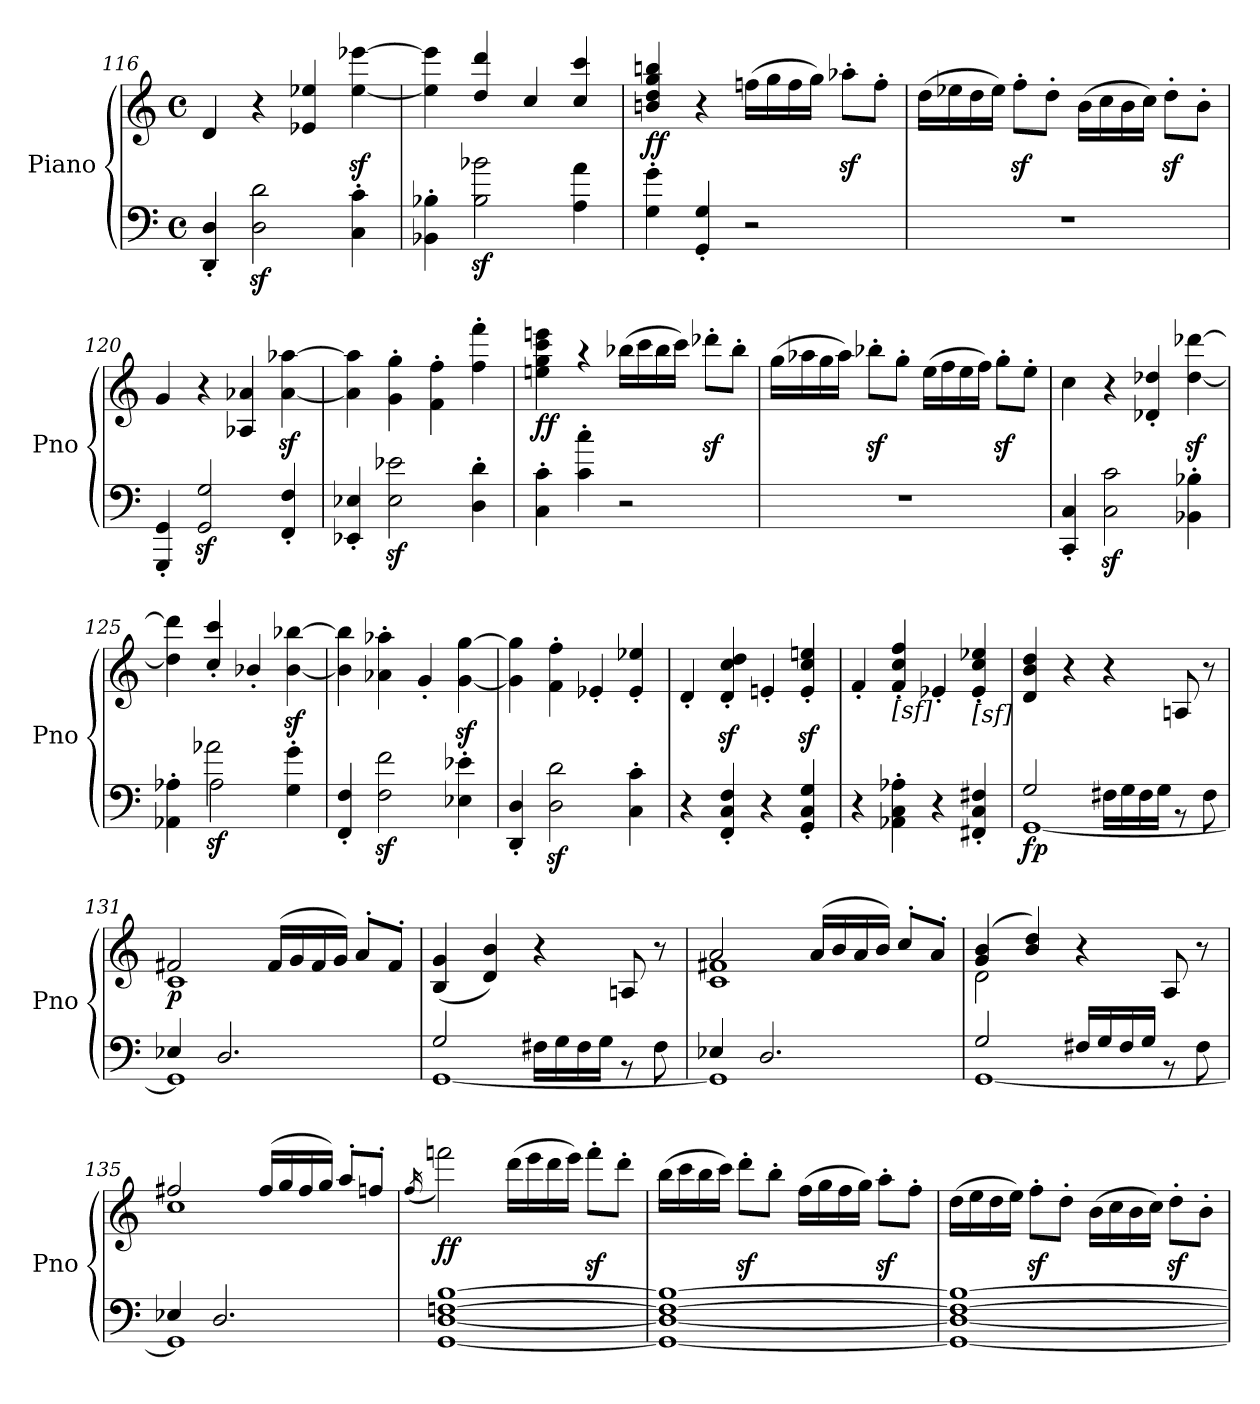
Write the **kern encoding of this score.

**kern	**kern	**dynam
*part1	*part1	*part1
*staff2	*staff1	*staff1/2
*I"Piano	*	*
*I'Pno	*	*
*clefF4	*clefG2	*
*k[]	*k[]	*
*M4/4	*M4/4	*
*met(c)	*met(c)	*
=116	=116	=116
4DD/' 4D/'	4d/	.
2D\z< 2d\z<	4r	.
.	4e-X/ 4ee-X/	.
4C\' 4c\'	[4ee-\z< [4eee-X\z<	.
=117	=117	=117
4BB-X\' 4B-X\'	4ee-\] 4eee-\]	.
2B-\z< 2b-X\z<	4dd/ 4ddd/	.
.	4cc/	.
4A\ 4a\	4cc/ 4ccc/	.
=118	=118	=118
!	!	!LO:DY:b
4G\' 4g\'	4bn/ 4dd/ 4gg/ 4bbn/	ff
4GG/' 4G/'	4r	.
2r	(>16ffn\LL	.
.	16gg\	.
.	16ff\	.
.	16gg\JJ)	.
.	8aa-Xz<'\L	.
.	8ff'\J	.
!!LO:LB:g=z
=119	=119	=119
1r	(>16dd\LL	.
.	16ee-X\	.
.	16dd\	.
.	16ee-\JJ)	.
.	8ffz<'\L	.
.	8dd'\J	.
.	(>16b\LL	.
.	16cc\	.
.	16b\	.
.	16cc\JJ)	.
.	8ddz<'\L	.
.	8b'\J	.
=120	=120	=120
4GGG/' 4GG/'	4g/	.
2GG/z< 2G/z<	4r	.
.	4A-X/ 4a-X/	.
4FF/' 4F/'	[4a-\z< [4aa-X\z<	.
=121	=121	=121
4EE-X/' 4E-X/'	4a-\] 4aa-\]	.
2E-\z< 2e-X\z<	4g\' 4gg\'	.
.	4f\' 4ff\'	.
4D\' 4d\'	4ff\' 4fff\'	.
=122	=122	=122
!	!	!LO:DY:b
4C\' 4c\'	4een\ 4gg\ 4ccc\ 4eeen\	ff
4c\' 4cc\'	4raa	.
2r	(>16bb-X\LL	.
.	16ccc\	.
.	16bb-\	.
.	16ccc\JJ)	.
.	8ddd-Xz<'\L	.
.	8bb-'\J	.
!!LO:LB:g=z
=123	=123	=123
1r	(>16gg\LL	.
.	16aa-X\	.
.	16gg\	.
.	16aa-\JJ)	.
.	8bb-Xz<'\L	.
.	8gg'\J	.
.	(>16ee\LL	.
.	16ff\	.
.	16ee\	.
.	16ff\JJ)	.
.	8ggz<'\L	.
.	8ee'\J	.
=124	=124	=124
4CC/' 4C/'	4cc\	.
2C\z< 2c\z<	4r	.
.	4d-X/' 4dd-X/'	.
4BB-X\' 4B-X\'	[4dd-\z< [4ddd-X\z<	.
=125	=125	=125
*^	*	*
4AA-X\' 4A-X\'	4ryy	4dd-\] 4ddd-\]	.
!	!	!	!LO:DY:b=2
2a-X\	2A-\	4cc/' 4ccc/'	sf
.	.	4b-X'/	.
4G\' 4g\'	4ryy	[4b-\z> [4bb-X\z>	.
*v	*v	*	*
=126	=126	=126
4FF/' 4F/'	4b-\] 4bb-\]	.
2F\z< 2f\z<	4a-X\' 4aa-X\'	.
.	4g'/	.
4E-X\' 4e-X\'	[4g\z> [4gg\z>	.
=127	=127	=127
4DD/' 4D/'	4g\] 4gg\]	.
2D\z< 2d\z<	4f\' 4ff\'	.
.	4e-X'/	.
4C\' 4c\'	4e-/' 4ee-X/'	.
=128	=128	=128
4r	4d'/	.
4FF/' 4C/' 4F/'	4d/z<' 4cc/z<' 4dd/z<'	.
4r	4en'/	.
4GG/' 4C/' 4G/'	4e/z<' 4cc/z<' 4een/z<'	.
!!LO:LB:g=z
=129	=129	=129
4r	4f'/	.
!	!LO:TX:b:t=[sf]	!
4AA-X\' 4C\' 4A-X\'	4f/' 4cc/' 4ff/'	.
4r	4e-X'/	.
!	!LO:TX:b:t=[sf]	!
4FF#X/' 4C/' 4F#X/'	4e-/' 4cc/' 4ee-X/'	.
=130	=130	=130
*^	*	*
!	!	!	!LO:DY:b=2
2G/	[1GG	4d/ 4b/ 4dd/	fp
.	.	4r	.
16F#X\LL	.	4r	.
16G\	.	.	.
16F#\	.	.	.
16G\JJ	.	.	.
8rBB	.	8An/	.
8F#\	.	8r	.
=131	=131	=131	=131
*	*	*^	*
!	!	!	!	!LO:DY:b
4E-X/	1GG]	2f#X/	1c	p
2.D/	.	.	.	.
.	.	(>16f#/LL	.	.
.	.	16g/	.	.
.	.	16f#/	.	.
.	.	16g/JJ)	.	.
.	.	8a'/L	.	.
.	.	8f#'/J	.	.
*	*	*v	*v	*
=132	=132	=132	=132
2G/	[1GG	(<4B/ 4g/	.
.	.	4d/ 4b/)	.
16F#X\LL	.	4r	.
16G\	.	.	.
16F#\	.	.	.
16G\JJ	.	.	.
8rBB	.	8An/	.
8F#\	.	8r	.
=133	=133	=133	=133
*	*	*^	*
4E-X/	1GG]	2a/	1c 1f#X	.
2.D/	.	.	.	.
.	.	(>16a/LL	.	.
.	.	16b/	.	.
.	.	16a/	.	.
.	.	16b/JJ)	.	.
.	.	8cc'/L	.	.
.	.	8a'/J	.	.
!!LO:PB:g=z	!!
=134	=134	=134	=134	=134
2G/	[1GG	(>4g/ 4b/	2d\	.
.	.	4b/ 4dd/)	.	.
16F#X/LL	.	4r	2ryy	.
16G/	.	.	.	.
16F#/	.	.	.	.
16G/JJ	.	.	.	.
8rBB	.	8A/	.	.
8F#\	.	8r	.	.
=135	=135	=135	=135	=135
4E-X/	1GG]	2ff#X/	1cc	.
2.D/	.	.	.	.
.	.	(>16ff#/LL	.	.
.	.	16gg/	.	.
.	.	16ff#/	.	.
.	.	16gg/JJ)	.	.
.	.	8aa'/L	.	.
.	.	8ffn'/J	.	.
*v	*v	*	*	*
*	*v	*v	*
=136	=136	=136
.	(<16qff/	.
!	!	!LO:DY:b
[1GG [1D [1Fn [1B	2fffn\)	ff
.	(>16ddd\LL	.
.	16eee\	.
.	16ddd\	.
.	16eee\JJ)	.
.	8fffz<'\L	.
.	8ddd'\J	.
=137	=137	=137
1GG_ 1D_ 1F_ 1B_	(>16bb\LL	.
.	16ccc\	.
.	16bb\	.
.	16ccc\JJ)	.
.	8dddz<'\L	.
.	8bb'\J	.
.	(>16ff\LL	.
.	16gg\	.
.	16ff\	.
.	16gg\JJ)	.
.	8aaz<'\L	.
.	8ff'\J	.
!!LO:LB:g=z
=138	=138	=138
1GG_ 1D_ 1F_ 1B_	(>16dd\LL	.
.	16ee\	.
.	16dd\	.
.	16ee\JJ)	.
.	8ffz<'\L	.
.	8dd'\J	.
.	(>16b\LL	.
.	16cc\	.
.	16b\	.
.	16cc\JJ)	.
.	8ddz<'\L	.
.	8b'\J	.
=	=	=
*-	*-	*-
